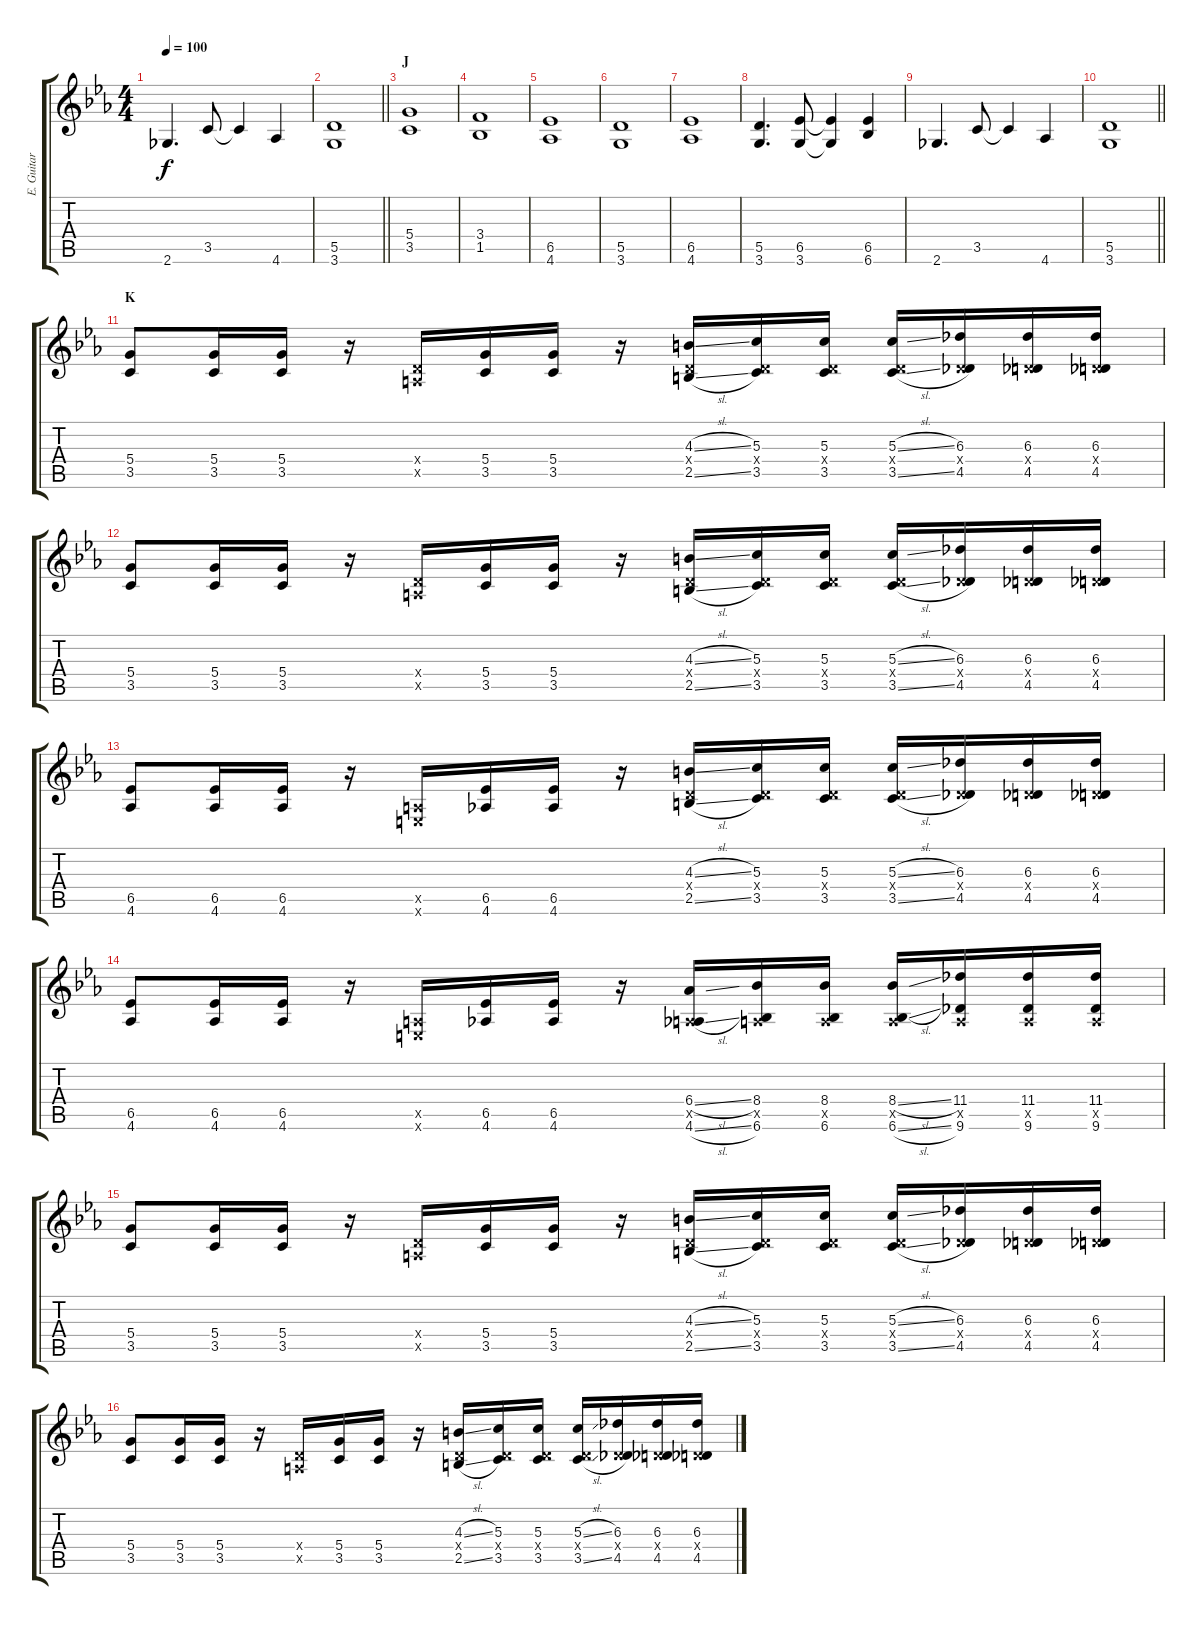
\track ("E. Guitar II" "E. Guitar ") {instrument overdrivenguitar}
\staff {score tabs}
\tuning (E4 B3 G3 D3 A2 E2) {hide}
\ts (4 4)
\tempo 100
\clef g2
\ks eb
2.6.4{d dy f} 3.5.8 3.5{t}.4 4.6.4 |
\barLineRight lightlight
(5.5 3.6).1 |
\section ("" "J")
(5.4 3.5).1 |
(3.4 1.5).1 |
(6.5 4.6).1 |
(5.5 3.6).1 |
(6.5 4.6).1 |
(5.5 3.6).4{d} (6.5 3.6).8 (6.5{t} 3.6{t}).4 (6.5 6.6).4 |
2.6.4{d} 3.5.8 3.5{t}.4 4.6.4 |
\barLineRight lightlight
(5.5 3.6).1 |
\section ("" "K")
(5.4 3.5).8 (5.4 3.5).16 (5.4 3.5).16 r.16 (0.4{x} 0.5{x}).16 (5.4 3.5).16 (5.4 3.5).16 r.16 (4.3{sl} 0.4{x} 2.5{sl}).16 (5.3 0.4{x} 3.5).16 (5.3 0.4{x} 3.5).16 (5.3{sl} 0.4{x} 3.5{sl}).16 (6.3 0.4{x} 4.5).16 (6.3 0.4{x} 4.5).16 (6.3 0.4{x} 4.5).16 |
(5.4 3.5).8 (5.4 3.5).16 (5.4 3.5).16 r.16 (0.4{x} 0.5{x}).16 (5.4 3.5).16 (5.4 3.5).16 r.16 (4.3{sl} 0.4{x} 2.5{sl}).16 (5.3 0.4{x} 3.5).16 (5.3 0.4{x} 3.5).16 (5.3{sl} 0.4{x} 3.5{sl}).16 (6.3 0.4{x} 4.5).16 (6.3 0.4{x} 4.5).16 (6.3 0.4{x} 4.5).16 |
(6.5 4.6).8 (6.5 4.6).16 (6.5 4.6).16 r.16 (0.5{x} 0.6{x}).16 (6.5 4.6).16 (6.5 4.6).16 r.16 (4.3{sl} 0.4{x} 2.5{sl}).16 (5.3 0.4{x} 3.5).16 (5.3 0.4{x} 3.5).16 (5.3{sl} 0.4{x} 3.5{sl}).16 (6.3 0.4{x} 4.5).16 (6.3 0.4{x} 4.5).16 (6.3 0.4{x} 4.5).16 |
(6.5 4.6).8 (6.5 4.6).16 (6.5 4.6).16 r.16 (0.5{x} 0.6{x}).16 (6.5 4.6).16 (6.5 4.6).16 r.16 (6.4{sl} 0.5{x} 4.6{sl}).16 (8.4 0.5{x} 6.6).16 (8.4 0.5{x} 6.6).16 (8.4{sl} 0.5{x} 6.6{sl}).16 (11.4 0.5{x} 9.6).16 (11.4 0.5{x} 9.6).16 (11.4 0.5{x} 9.6).16 |
(5.4 3.5).8 (5.4 3.5).16 (5.4 3.5).16 r.16 (0.4{x} 0.5{x}).16 (5.4 3.5).16 (5.4 3.5).16 r.16 (4.3{sl} 0.4{x} 2.5{sl}).16 (5.3 0.4{x} 3.5).16 (5.3 0.4{x} 3.5).16 (5.3{sl} 0.4{x} 3.5{sl}).16 (6.3 0.4{x} 4.5).16 (6.3 0.4{x} 4.5).16 (6.3 0.4{x} 4.5).16 |
(5.4 3.5).8 (5.4 3.5).16 (5.4 3.5).16 r.16 (0.4{x} 0.5{x}).16 (5.4 3.5).16 (5.4 3.5).16 r.16 (4.3{sl} 0.4{x} 2.5{sl}).16 (5.3 0.4{x} 3.5).16 (5.3 0.4{x} 3.5).16 (5.3{sl} 0.4{x} 3.5{sl}).16 (6.3 0.4{x} 4.5).16 (6.3 0.4{x} 4.5).16 (6.3 0.4{x} 4.5).16
